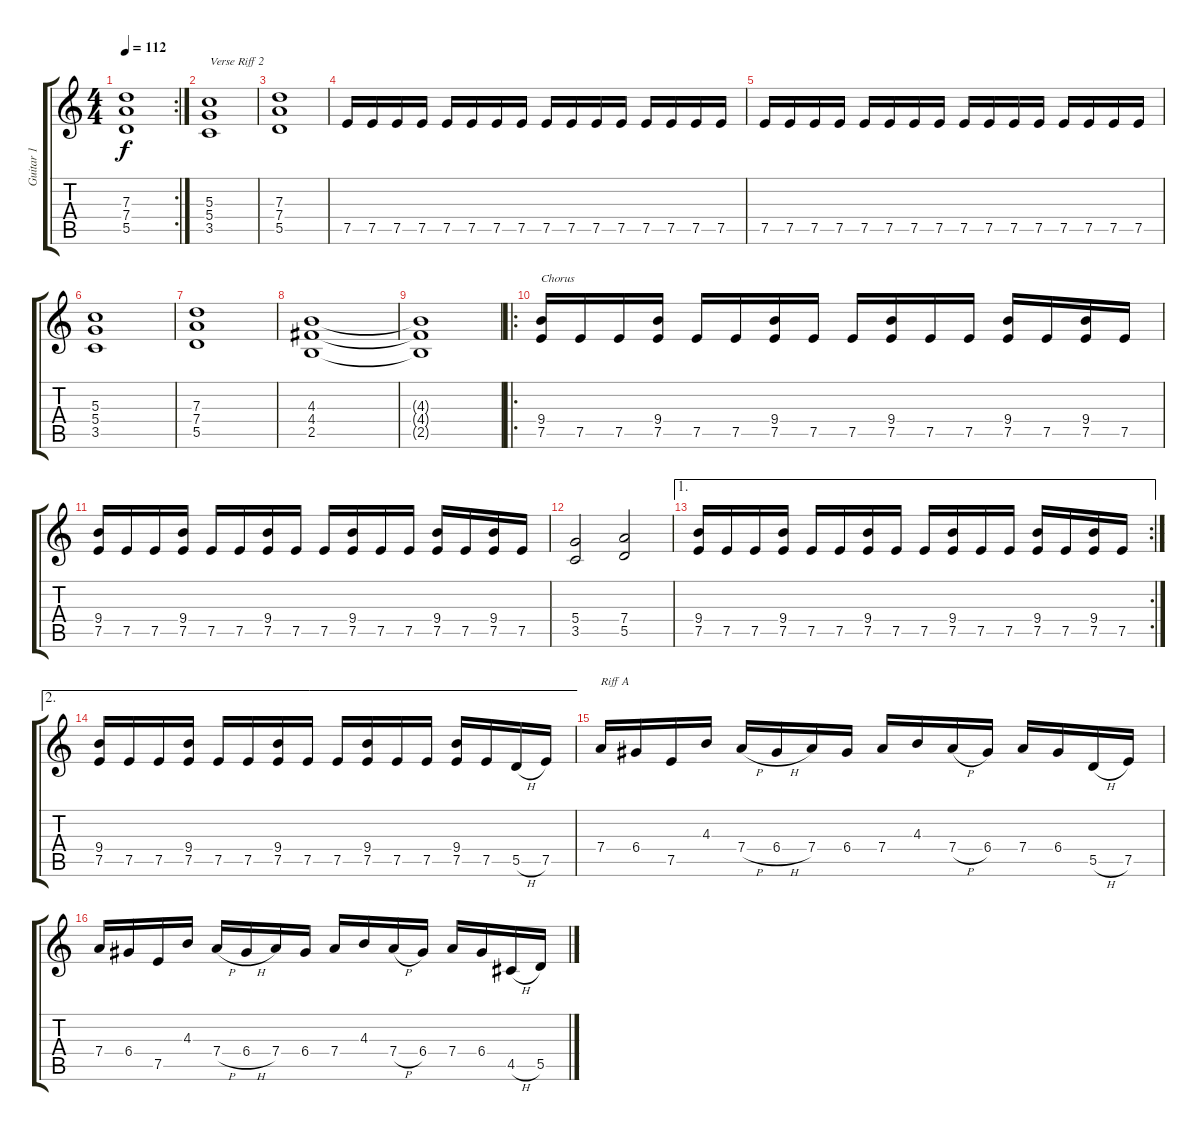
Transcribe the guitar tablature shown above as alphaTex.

\track ("Guitar 1" "Guitar 1") {instrument distortionguitar}
\staff {score tabs}
\tuning (E4 B3 G3 D3 A2 E2) {hide}
\rc 2
\ts (4 4)
\tempo 112
\clef g2
\ks c
(7.3{t} 7.4{t} 5.5{t}).1{dy f} |
(5.3 5.4 3.5).1{txt "Verse Riff 2"} |
(7.3 7.4 5.5).1 |
7.5.16 7.5.16 7.5.16 7.5.16 7.5.16 7.5.16 7.5.16 7.5.16 7.5.16 7.5.16 7.5.16 7.5.16 7.5.16 7.5.16 7.5.16 7.5.16 |
7.5.16 7.5.16 7.5.16 7.5.16 7.5.16 7.5.16 7.5.16 7.5.16 7.5.16 7.5.16 7.5.16 7.5.16 7.5.16 7.5.16 7.5.16 7.5.16 |
(5.3 5.4 3.5).1 |
(7.3 7.4 5.5).1 |
(4.3 4.4 2.5).1 |
(4.3{t} 4.4{t} 2.5{t}).1 |
\ro
(9.4 7.5).16{txt "Chorus"} 7.5.16 7.5.16 (9.4 7.5).16 7.5.16 7.5.16 (9.4 7.5).16 7.5.16 7.5.16 (9.4 7.5).16 7.5.16 7.5.16 (9.4 7.5).16 7.5.16 (9.4 7.5).16 7.5.16 |
(9.4 7.5).16 7.5.16 7.5.16 (9.4 7.5).16 7.5.16 7.5.16 (9.4 7.5).16 7.5.16 7.5.16 (9.4 7.5).16 7.5.16 7.5.16 (9.4 7.5).16 7.5.16 (9.4 7.5).16 7.5.16 |
(5.4 3.5).2 (7.4 5.5).2 |
\ae 1
\rc 2
(9.4 7.5).16 7.5.16 7.5.16 (9.4 7.5).16 7.5.16 7.5.16 (9.4 7.5).16 7.5.16 7.5.16 (9.4 7.5).16 7.5.16 7.5.16 (9.4 7.5).16 7.5.16 (9.4 7.5).16 7.5.16 |
\ae 2
(9.4 7.5).16 7.5.16 7.5.16 (9.4 7.5).16 7.5.16 7.5.16 (9.4 7.5).16 7.5.16 7.5.16 (9.4 7.5).16 7.5.16 7.5.16 (9.4 7.5).16 7.5.16 5.5{h}.16{volume 12} 7.5.16 |
7.4.16{txt "Riff A" volume 12} 6.4.16 7.5.16 4.3.16 7.4{h}.16 6.4{h}.16 7.4.16 6.4.16 7.4.16 4.3.16 7.4{h}.16 6.4.16 7.4.16 6.4.16 5.5{h}.16 7.5.16 |
7.4.16 6.4.16 7.5.16 4.3.16 7.4{h}.16 6.4{h}.16 7.4.16 6.4.16 7.4.16 4.3.16 7.4{h}.16 6.4.16 7.4.16 6.4.16 4.5{h}.16 5.5.16
